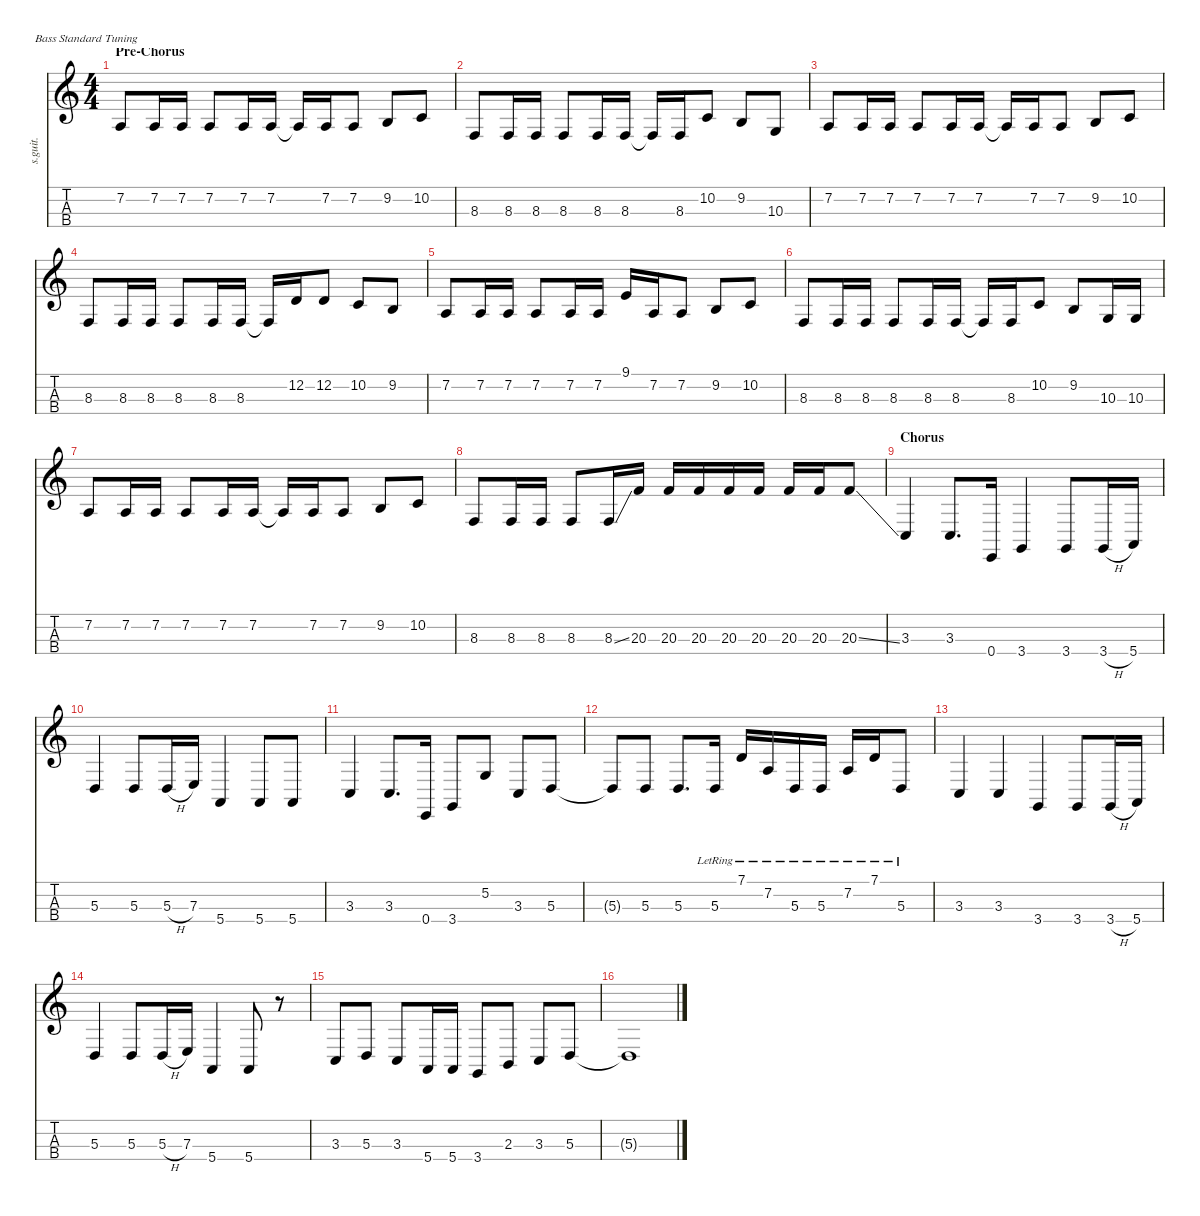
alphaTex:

\defaultSystemsLayout 4
\hideDynamics
\bracketExtendMode nobrackets
\track ("M. Balzary (Flea)" "s.guit.") {instrument electricbassfinger}
\staff {score tabs}
\tuning (G2 D2 A1 E1)
\ts (4 4)
\section ("" "Pre-Chorus")
\tempo (96 hide)
\clef g2
\ks c
7.2.8{lyrics (0 "") lyrics (1 "") lyrics (2 "") lyrics (3 "") lyrics (4 "") dy f} 7.2.16{lyrics (0 "") lyrics (1 "") lyrics (2 "") lyrics (3 "") lyrics (4 "")} 7.2.16{lyrics (0 "") lyrics (1 "") lyrics (2 "") lyrics (3 "") lyrics (4 "")} 7.2.8{lyrics (0 "") lyrics (1 "") lyrics (2 "") lyrics (3 "") lyrics (4 "")} 7.2.16{lyrics (0 "") lyrics (1 "") lyrics (2 "") lyrics (3 "") lyrics (4 "")} 7.2.16{lyrics (0 "") lyrics (1 "") lyrics (2 "") lyrics (3 "") lyrics (4 "")} 7.2{t}.16{lyrics (0 "") lyrics (1 "") lyrics (2 "") lyrics (3 "") lyrics (4 "")} 7.2.16{lyrics (0 "") lyrics (1 "") lyrics (2 "") lyrics (3 "") lyrics (4 "")} 7.2.8{lyrics (0 "") lyrics (1 "") lyrics (2 "") lyrics (3 "") lyrics (4 "")} 9.2.8{lyrics (0 "") lyrics (1 "") lyrics (2 "") lyrics (3 "") lyrics (4 "")} 10.2.8{lyrics (0 "") lyrics (1 "") lyrics (2 "") lyrics (3 "") lyrics (4 "")} |
8.3.8{lyrics (0 "") lyrics (1 "") lyrics (2 "") lyrics (3 "") lyrics (4 "")} 8.3.16{lyrics (0 "") lyrics (1 "") lyrics (2 "") lyrics (3 "") lyrics (4 "")} 8.3.16{lyrics (0 "") lyrics (1 "") lyrics (2 "") lyrics (3 "") lyrics (4 "")} 8.3.8{lyrics (0 "") lyrics (1 "") lyrics (2 "") lyrics (3 "") lyrics (4 "")} 8.3.16{lyrics (0 "") lyrics (1 "") lyrics (2 "") lyrics (3 "") lyrics (4 "")} 8.3.16{lyrics (0 "") lyrics (1 "") lyrics (2 "") lyrics (3 "") lyrics (4 "")} 8.3{t}.16{lyrics (0 "") lyrics (1 "") lyrics (2 "") lyrics (3 "") lyrics (4 "")} 8.3.16{lyrics (0 "") lyrics (1 "") lyrics (2 "") lyrics (3 "") lyrics (4 "")} 10.2.8{lyrics (0 "") lyrics (1 "") lyrics (2 "") lyrics (3 "") lyrics (4 "")} 9.2.8{lyrics (0 "") lyrics (1 "") lyrics (2 "") lyrics (3 "") lyrics (4 "")} 10.3.8{lyrics (0 "") lyrics (1 "") lyrics (2 "") lyrics (3 "") lyrics (4 "")} |
7.2.8{lyrics (0 "") lyrics (1 "") lyrics (2 "") lyrics (3 "") lyrics (4 "")} 7.2.16{lyrics (0 "") lyrics (1 "") lyrics (2 "") lyrics (3 "") lyrics (4 "")} 7.2.16{lyrics (0 "") lyrics (1 "") lyrics (2 "") lyrics (3 "") lyrics (4 "")} 7.2.8{lyrics (0 "") lyrics (1 "") lyrics (2 "") lyrics (3 "") lyrics (4 "")} 7.2.16{lyrics (0 "") lyrics (1 "") lyrics (2 "") lyrics (3 "") lyrics (4 "")} 7.2.16{lyrics (0 "") lyrics (1 "") lyrics (2 "") lyrics (3 "") lyrics (4 "")} 7.2{t}.16{lyrics (0 "") lyrics (1 "") lyrics (2 "") lyrics (3 "") lyrics (4 "")} 7.2.16{lyrics (0 "") lyrics (1 "") lyrics (2 "") lyrics (3 "") lyrics (4 "")} 7.2.8{lyrics (0 "") lyrics (1 "") lyrics (2 "") lyrics (3 "") lyrics (4 "")} 9.2.8{lyrics (0 "") lyrics (1 "") lyrics (2 "") lyrics (3 "") lyrics (4 "")} 10.2.8{lyrics (0 "") lyrics (1 "") lyrics (2 "") lyrics (3 "") lyrics (4 "")} |
8.3.8{lyrics (0 "") lyrics (1 "") lyrics (2 "") lyrics (3 "") lyrics (4 "")} 8.3.16{lyrics (0 "") lyrics (1 "") lyrics (2 "") lyrics (3 "") lyrics (4 "")} 8.3.16{lyrics (0 "") lyrics (1 "") lyrics (2 "") lyrics (3 "") lyrics (4 "")} 8.3.8{lyrics (0 "") lyrics (1 "") lyrics (2 "") lyrics (3 "") lyrics (4 "")} 8.3.16{lyrics (0 "") lyrics (1 "") lyrics (2 "") lyrics (3 "") lyrics (4 "")} 8.3.16{lyrics (0 "") lyrics (1 "") lyrics (2 "") lyrics (3 "") lyrics (4 "")} 8.3{t}.16{lyrics (0 "") lyrics (1 "") lyrics (2 "") lyrics (3 "") lyrics (4 "")} 12.2.16{lyrics (0 "") lyrics (1 "") lyrics (2 "") lyrics (3 "") lyrics (4 "")} 12.2.8{lyrics (0 "") lyrics (1 "") lyrics (2 "") lyrics (3 "") lyrics (4 "")} 10.2.8{lyrics (0 "") lyrics (1 "") lyrics (2 "") lyrics (3 "") lyrics (4 "")} 9.2.8{lyrics (0 "") lyrics (1 "") lyrics (2 "") lyrics (3 "") lyrics (4 "")} |
7.2.8{lyrics (0 "") lyrics (1 "") lyrics (2 "") lyrics (3 "") lyrics (4 "")} 7.2.16{lyrics (0 "") lyrics (1 "") lyrics (2 "") lyrics (3 "") lyrics (4 "")} 7.2.16{lyrics (0 "") lyrics (1 "") lyrics (2 "") lyrics (3 "") lyrics (4 "")} 7.2.8{lyrics (0 "") lyrics (1 "") lyrics (2 "") lyrics (3 "") lyrics (4 "")} 7.2.16{lyrics (0 "") lyrics (1 "") lyrics (2 "") lyrics (3 "") lyrics (4 "")} 7.2.16{lyrics (0 "") lyrics (1 "") lyrics (2 "") lyrics (3 "") lyrics (4 "")} 9.1.16{lyrics (0 "") lyrics (1 "") lyrics (2 "") lyrics (3 "") lyrics (4 "")} 7.2.16{lyrics (0 "") lyrics (1 "") lyrics (2 "") lyrics (3 "") lyrics (4 "")} 7.2.8{lyrics (0 "") lyrics (1 "") lyrics (2 "") lyrics (3 "") lyrics (4 "")} 9.2.8{lyrics (0 "") lyrics (1 "") lyrics (2 "") lyrics (3 "") lyrics (4 "")} 10.2.8{lyrics (0 "") lyrics (1 "") lyrics (2 "") lyrics (3 "") lyrics (4 "")} |
8.3.8{lyrics (0 "") lyrics (1 "") lyrics (2 "") lyrics (3 "") lyrics (4 "")} 8.3.16{lyrics (0 "") lyrics (1 "") lyrics (2 "") lyrics (3 "") lyrics (4 "")} 8.3.16{lyrics (0 "") lyrics (1 "") lyrics (2 "") lyrics (3 "") lyrics (4 "")} 8.3.8{lyrics (0 "") lyrics (1 "") lyrics (2 "") lyrics (3 "") lyrics (4 "")} 8.3.16{lyrics (0 "") lyrics (1 "") lyrics (2 "") lyrics (3 "") lyrics (4 "")} 8.3.16{lyrics (0 "") lyrics (1 "") lyrics (2 "") lyrics (3 "") lyrics (4 "")} 8.3{t}.16{lyrics (0 "") lyrics (1 "") lyrics (2 "") lyrics (3 "") lyrics (4 "")} 8.3.16{lyrics (0 "") lyrics (1 "") lyrics (2 "") lyrics (3 "") lyrics (4 "")} 10.2.8{lyrics (0 "") lyrics (1 "") lyrics (2 "") lyrics (3 "") lyrics (4 "")} 9.2.8{lyrics (0 "") lyrics (1 "") lyrics (2 "") lyrics (3 "") lyrics (4 "")} 10.3.16{lyrics (0 "") lyrics (1 "") lyrics (2 "") lyrics (3 "") lyrics (4 "")} 10.3.16{lyrics (0 "") lyrics (1 "") lyrics (2 "") lyrics (3 "") lyrics (4 "")} |
7.2.8{lyrics (0 "") lyrics (1 "") lyrics (2 "") lyrics (3 "") lyrics (4 "")} 7.2.16{lyrics (0 "") lyrics (1 "") lyrics (2 "") lyrics (3 "") lyrics (4 "")} 7.2.16{lyrics (0 "") lyrics (1 "") lyrics (2 "") lyrics (3 "") lyrics (4 "")} 7.2.8{lyrics (0 "") lyrics (1 "") lyrics (2 "") lyrics (3 "") lyrics (4 "")} 7.2.16{lyrics (0 "") lyrics (1 "") lyrics (2 "") lyrics (3 "") lyrics (4 "")} 7.2.16{lyrics (0 "") lyrics (1 "") lyrics (2 "") lyrics (3 "") lyrics (4 "")} 7.2{t}.16{lyrics (0 "") lyrics (1 "") lyrics (2 "") lyrics (3 "") lyrics (4 "")} 7.2.16{lyrics (0 "") lyrics (1 "") lyrics (2 "") lyrics (3 "") lyrics (4 "")} 7.2.8{lyrics (0 "") lyrics (1 "") lyrics (2 "") lyrics (3 "") lyrics (4 "")} 9.2.8{lyrics (0 "") lyrics (1 "") lyrics (2 "") lyrics (3 "") lyrics (4 "")} 10.2.8{lyrics (0 "") lyrics (1 "") lyrics (2 "") lyrics (3 "") lyrics (4 "")} |
8.3.8{lyrics (0 "") lyrics (1 "") lyrics (2 "") lyrics (3 "") lyrics (4 "")} 8.3.16{lyrics (0 "") lyrics (1 "") lyrics (2 "") lyrics (3 "") lyrics (4 "")} 8.3.16{lyrics (0 "") lyrics (1 "") lyrics (2 "") lyrics (3 "") lyrics (4 "")} 8.3.8{lyrics (0 "") lyrics (1 "") lyrics (2 "") lyrics (3 "") lyrics (4 "")} 8.3{ss}.16{lyrics (0 "") lyrics (1 "") lyrics (2 "") lyrics (3 "") lyrics (4 "")} 20.3.16{lyrics (0 "") lyrics (1 "") lyrics (2 "") lyrics (3 "") lyrics (4 "")} 20.3.16{lyrics (0 "") lyrics (1 "") lyrics (2 "") lyrics (3 "") lyrics (4 "")} 20.3.16{lyrics (0 "") lyrics (1 "") lyrics (2 "") lyrics (3 "") lyrics (4 "")} 20.3.16{lyrics (0 "") lyrics (1 "") lyrics (2 "") lyrics (3 "") lyrics (4 "")} 20.3.16{lyrics (0 "") lyrics (1 "") lyrics (2 "") lyrics (3 "") lyrics (4 "")} 20.3.16{lyrics (0 "") lyrics (1 "") lyrics (2 "") lyrics (3 "") lyrics (4 "")} 20.3.16{lyrics (0 "") lyrics (1 "") lyrics (2 "") lyrics (3 "") lyrics (4 "")} 20.3{ss}.8{lyrics (0 "") lyrics (1 "") lyrics (2 "") lyrics (3 "") lyrics (4 "")} |
\section ("" "Chorus")
3.3.4{lyrics (0 "") lyrics (1 "") lyrics (2 "") lyrics (3 "") lyrics (4 "")} 3.3.8{d lyrics (0 "") lyrics (1 "") lyrics (2 "") lyrics (3 "") lyrics (4 "")} 0.4.16{lyrics (0 "") lyrics (1 "") lyrics (2 "") lyrics (3 "") lyrics (4 "")} 3.4.4{lyrics (0 "") lyrics (1 "") lyrics (2 "") lyrics (3 "") lyrics (4 "")} 3.4.8{lyrics (0 "") lyrics (1 "") lyrics (2 "") lyrics (3 "") lyrics (4 "")} 3.4{h}.16{lyrics (0 "") lyrics (1 "") lyrics (2 "") lyrics (3 "") lyrics (4 "")} 5.4.16{lyrics (0 "") lyrics (1 "") lyrics (2 "") lyrics (3 "") lyrics (4 "")} |
5.3.4{lyrics (0 "") lyrics (1 "") lyrics (2 "") lyrics (3 "") lyrics (4 "")} 5.3.8{lyrics (0 "") lyrics (1 "") lyrics (2 "") lyrics (3 "") lyrics (4 "")} 5.3{h}.16{lyrics (0 "") lyrics (1 "") lyrics (2 "") lyrics (3 "") lyrics (4 "")} 7.3.16{lyrics (0 "") lyrics (1 "") lyrics (2 "") lyrics (3 "") lyrics (4 "")} 5.4.4{lyrics (0 "") lyrics (1 "") lyrics (2 "") lyrics (3 "") lyrics (4 "")} 5.4.8{lyrics (0 "") lyrics (1 "") lyrics (2 "") lyrics (3 "") lyrics (4 "")} 5.4.8{lyrics (0 "") lyrics (1 "") lyrics (2 "") lyrics (3 "") lyrics (4 "")} |
3.3.4{lyrics (0 "") lyrics (1 "") lyrics (2 "") lyrics (3 "") lyrics (4 "")} 3.3.8{d lyrics (0 "") lyrics (1 "") lyrics (2 "") lyrics (3 "") lyrics (4 "")} 0.4.16{lyrics (0 "") lyrics (1 "") lyrics (2 "") lyrics (3 "") lyrics (4 "")} 3.4.8{lyrics (0 "") lyrics (1 "") lyrics (2 "") lyrics (3 "") lyrics (4 "")} 5.2.8{lyrics (0 "") lyrics (1 "") lyrics (2 "") lyrics (3 "") lyrics (4 "")} 3.3.8{lyrics (0 "") lyrics (1 "") lyrics (2 "") lyrics (3 "") lyrics (4 "")} 5.3.8{lyrics (0 "") lyrics (1 "") lyrics (2 "") lyrics (3 "") lyrics (4 "")} |
5.3{t}.8{lyrics (0 "") lyrics (1 "") lyrics (2 "") lyrics (3 "") lyrics (4 "")} 5.3.8{lyrics (0 "") lyrics (1 "") lyrics (2 "") lyrics (3 "") lyrics (4 "")} 5.3.8{d lyrics (0 "") lyrics (1 "") lyrics (2 "") lyrics (3 "") lyrics (4 "")} 5.3{lr}.16{lyrics (0 "") lyrics (1 "") lyrics (2 "") lyrics (3 "") lyrics (4 "")} 7.1{lr}.16{lyrics (0 "") lyrics (1 "") lyrics (2 "") lyrics (3 "") lyrics (4 "")} 7.2{lr}.16{lyrics (0 "") lyrics (1 "") lyrics (2 "") lyrics (3 "") lyrics (4 "")} 5.3{lr}.16{lyrics (0 "") lyrics (1 "") lyrics (2 "") lyrics (3 "") lyrics (4 "")} 5.3{lr}.16{lyrics (0 "") lyrics (1 "") lyrics (2 "") lyrics (3 "") lyrics (4 "")} 7.2{lr}.16{lyrics (0 "") lyrics (1 "") lyrics (2 "") lyrics (3 "") lyrics (4 "")} 7.1{lr}.16{lyrics (0 "") lyrics (1 "") lyrics (2 "") lyrics (3 "") lyrics (4 "")} 5.3{lr}.8{lyrics (0 "") lyrics (1 "") lyrics (2 "") lyrics (3 "") lyrics (4 "")} |
3.3.4{lyrics (0 "") lyrics (1 "") lyrics (2 "") lyrics (3 "") lyrics (4 "")} 3.3.4{lyrics (0 "") lyrics (1 "") lyrics (2 "") lyrics (3 "") lyrics (4 "")} 3.4.4{lyrics (0 "") lyrics (1 "") lyrics (2 "") lyrics (3 "") lyrics (4 "")} 3.4.8{lyrics (0 "") lyrics (1 "") lyrics (2 "") lyrics (3 "") lyrics (4 "")} 3.4{h}.16{lyrics (0 "") lyrics (1 "") lyrics (2 "") lyrics (3 "") lyrics (4 "")} 5.4.16{lyrics (0 "") lyrics (1 "") lyrics (2 "") lyrics (3 "") lyrics (4 "")} |
5.3.4{lyrics (0 "") lyrics (1 "") lyrics (2 "") lyrics (3 "") lyrics (4 "")} 5.3.8{lyrics (0 "") lyrics (1 "") lyrics (2 "") lyrics (3 "") lyrics (4 "")} 5.3{h}.16{lyrics (0 "") lyrics (1 "") lyrics (2 "") lyrics (3 "") lyrics (4 "")} 7.3.16{lyrics (0 "") lyrics (1 "") lyrics (2 "") lyrics (3 "") lyrics (4 "")} 5.4.4{lyrics (0 "") lyrics (1 "") lyrics (2 "") lyrics (3 "") lyrics (4 "")} 5.4.8{lyrics (0 "") lyrics (1 "") lyrics (2 "") lyrics (3 "") lyrics (4 "")} r.8 |
3.3.8{lyrics (0 "") lyrics (1 "") lyrics (2 "") lyrics (3 "") lyrics (4 "")} 5.3.8{lyrics (0 "") lyrics (1 "") lyrics (2 "") lyrics (3 "") lyrics (4 "")} 3.3.8{lyrics (0 "") lyrics (1 "") lyrics (2 "") lyrics (3 "") lyrics (4 "")} 5.4.16{lyrics (0 "") lyrics (1 "") lyrics (2 "") lyrics (3 "") lyrics (4 "")} 5.4.16{lyrics (0 "") lyrics (1 "") lyrics (2 "") lyrics (3 "") lyrics (4 "")} 3.4.8{lyrics (0 "") lyrics (1 "") lyrics (2 "") lyrics (3 "") lyrics (4 "")} 2.3.8{lyrics (0 "") lyrics (1 "") lyrics (2 "") lyrics (3 "") lyrics (4 "")} 3.3.8{lyrics (0 "") lyrics (1 "") lyrics (2 "") lyrics (3 "") lyrics (4 "")} 5.3.8{lyrics (0 "") lyrics (1 "") lyrics (2 "") lyrics (3 "") lyrics (4 "")} |
5.3{t}.1{lyrics (0 "") lyrics (1 "") lyrics (2 "") lyrics (3 "") lyrics (4 "")}
